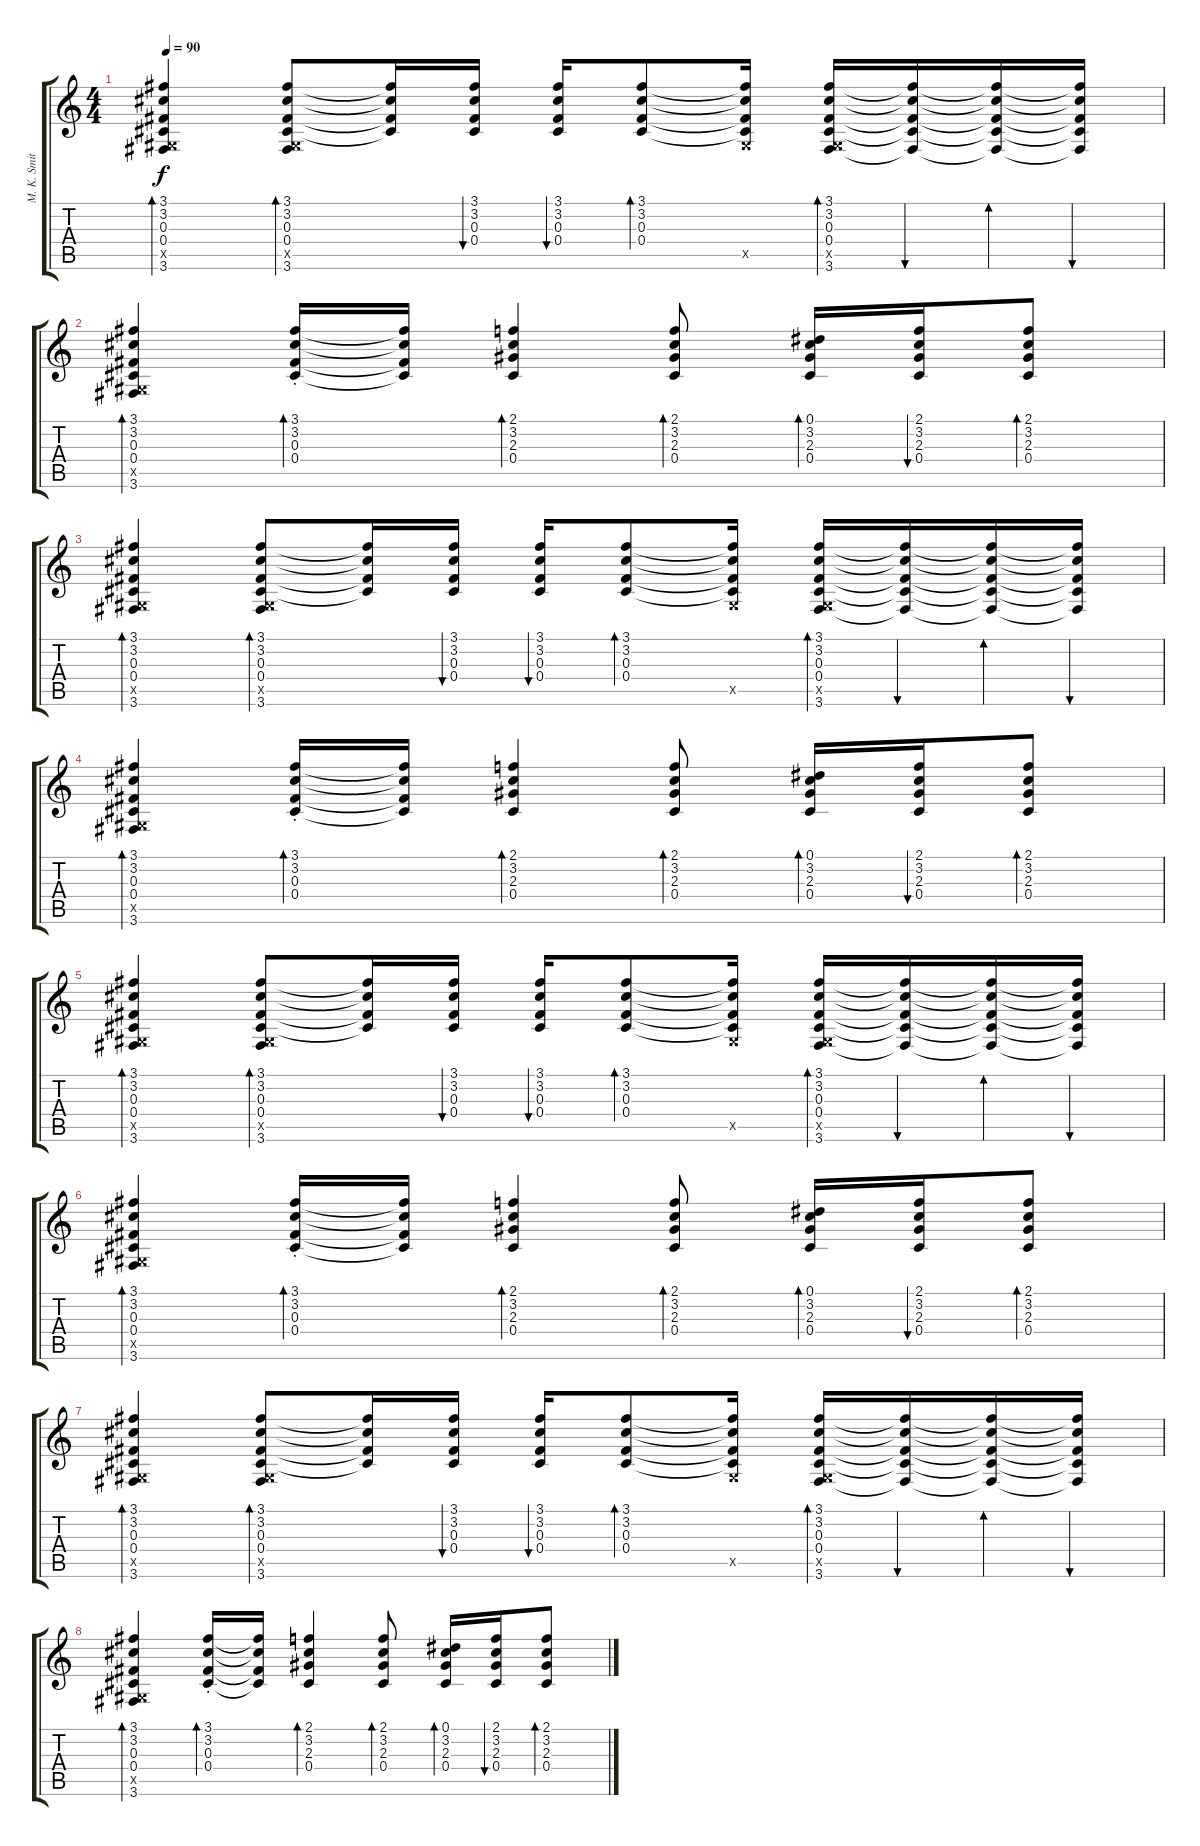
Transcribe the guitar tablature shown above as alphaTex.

\track ("M. K. Smith (Acoustic)" "M. K. Smit") {instrument acousticguitarsteel}
\staff {score tabs}
\tuning (Eb4 Bb3 Gb3 Db3 Ab2 Eb2) {hide}
\ts (4 4)
\tempo 90
\clef g2
\ks c
(3.1 3.2 0.3 0.4 0.5{x} 3.6).4{bd 60 dy f} (3.1 3.2 0.3 0.4 0.5{x} 3.6).8{bd 60} (3.1{t} 3.2{t} 0.3{t} 0.4{t}).16 (3.1 3.2 0.3 0.4).16{bu 60} (3.1 3.2 0.3 0.4).16{bu 60} (3.1 3.2 0.3 0.4).8{bd 60} (3.1{t} 3.2{t} 0.3{t} 0.4{t} 0.5{x}).16 (3.1 3.2 0.3 0.4 0.5{x} 3.6).16{bd 60} (3.1{t} 3.2{t} 0.3{t} 0.4{t} 3.6{t}).16{bu 60} (3.1{t} 3.2{t} 0.3{t} 0.4{t} 3.6{t}).16{bd 60} (3.1{t} 3.2{t} 0.3{t} 0.4{t} 3.6{t}).16{bu 60} |
(3.1 3.2 0.3 0.4 0.5{x} 3.6).4{bd 60} (3.1{st} 3.2{st} 0.3{st} 0.4{st}).16{bd 60} (3.1{t} 3.2{t} 0.3{t} 0.4{t}).16 (2.1 3.2 2.3 0.4).4{bd 60} (2.1 3.2 2.3 0.4).8{bd 60} (0.1 3.2 2.3 0.4).16{bd 60} (2.1 3.2 2.3 0.4).16{bu 60} (2.1 3.2 2.3 0.4).8{bd 60} |
(3.1 3.2 0.3 0.4 0.5{x} 3.6).4{bd 60} (3.1 3.2 0.3 0.4 0.5{x} 3.6).8{bd 60} (3.1{t} 3.2{t} 0.3{t} 0.4{t}).16 (3.1 3.2 0.3 0.4).16{bu 60} (3.1 3.2 0.3 0.4).16{bu 60} (3.1 3.2 0.3 0.4).8{bd 60} (3.1{t} 3.2{t} 0.3{t} 0.4{t} 0.5{x}).16 (3.1 3.2 0.3 0.4 0.5{x} 3.6).16{bd 60} (3.1{t} 3.2{t} 0.3{t} 0.4{t} 3.6{t}).16{bu 60} (3.1{t} 3.2{t} 0.3{t} 0.4{t} 3.6{t}).16{bd 60} (3.1{t} 3.2{t} 0.3{t} 0.4{t} 3.6{t}).16{bu 60} |
(3.1 3.2 0.3 0.4 0.5{x} 3.6).4{bd 60} (3.1{st} 3.2{st} 0.3{st} 0.4{st}).16{bd 60} (3.1{t} 3.2{t} 0.3{t} 0.4{t}).16 (2.1 3.2 2.3 0.4).4{bd 60} (2.1 3.2 2.3 0.4).8{bd 60} (0.1 3.2 2.3 0.4).16{bd 60} (2.1 3.2 2.3 0.4).16{bu 60} (2.1 3.2 2.3 0.4).8{bd 60} |
(3.1 3.2 0.3 0.4 0.5{x} 3.6).4{bd 60} (3.1 3.2 0.3 0.4 0.5{x} 3.6).8{bd 60} (3.1{t} 3.2{t} 0.3{t} 0.4{t}).16 (3.1 3.2 0.3 0.4).16{bu 60} (3.1 3.2 0.3 0.4).16{bu 60} (3.1 3.2 0.3 0.4).8{bd 60} (3.1{t} 3.2{t} 0.3{t} 0.4{t} 0.5{x}).16 (3.1 3.2 0.3 0.4 0.5{x} 3.6).16{bd 60} (3.1{t} 3.2{t} 0.3{t} 0.4{t} 3.6{t}).16{bu 60} (3.1{t} 3.2{t} 0.3{t} 0.4{t} 3.6{t}).16{bd 60} (3.1{t} 3.2{t} 0.3{t} 0.4{t} 3.6{t}).16{bu 60} |
(3.1 3.2 0.3 0.4 0.5{x} 3.6).4{bd 60} (3.1{st} 3.2{st} 0.3{st} 0.4{st}).16{bd 60} (3.1{t} 3.2{t} 0.3{t} 0.4{t}).16 (2.1 3.2 2.3 0.4).4{bd 60} (2.1 3.2 2.3 0.4).8{bd 60} (0.1 3.2 2.3 0.4).16{bd 60} (2.1 3.2 2.3 0.4).16{bu 60} (2.1 3.2 2.3 0.4).8{bd 60} |
(3.1 3.2 0.3 0.4 0.5{x} 3.6).4{bd 60} (3.1 3.2 0.3 0.4 0.5{x} 3.6).8{bd 60} (3.1{t} 3.2{t} 0.3{t} 0.4{t}).16 (3.1 3.2 0.3 0.4).16{bu 60} (3.1 3.2 0.3 0.4).16{bu 60} (3.1 3.2 0.3 0.4).8{bd 60} (3.1{t} 3.2{t} 0.3{t} 0.4{t} 0.5{x}).16 (3.1 3.2 0.3 0.4 0.5{x} 3.6).16{bd 60} (3.1{t} 3.2{t} 0.3{t} 0.4{t} 3.6{t}).16{bu 60} (3.1{t} 3.2{t} 0.3{t} 0.4{t} 3.6{t}).16{bd 60} (3.1{t} 3.2{t} 0.3{t} 0.4{t} 3.6{t}).16{bu 60} |
(3.1 3.2 0.3 0.4 0.5{x} 3.6).4{bd 60} (3.1{st} 3.2{st} 0.3{st} 0.4{st}).16{bd 60} (3.1{t} 3.2{t} 0.3{t} 0.4{t}).16 (2.1 3.2 2.3 0.4).4{bd 60} (2.1 3.2 2.3 0.4).8{bd 60} (0.1 3.2 2.3 0.4).16{bd 60} (2.1 3.2 2.3 0.4).16{bu 60} (2.1 3.2 2.3 0.4).8{bd 60}
